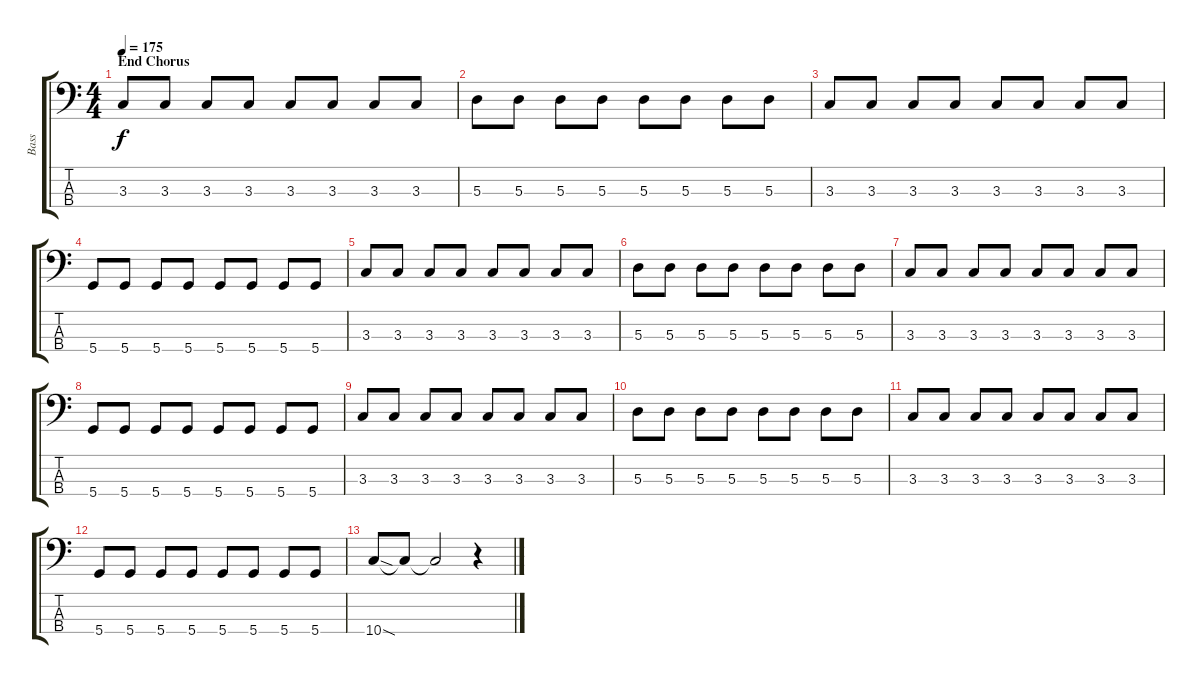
\track ("Bass" "Bass") {instrument electricbasspick}
\staff {score tabs}
\tuning (G2 D2 A1 D1) {hide}
\ts (4 4)
\section ("" "End Chorus")
\tempo 175
\clef f4
\ks c
3.3.8{dy f} 3.3.8 3.3.8 3.3.8 3.3.8 3.3.8 3.3.8 3.3.8 |
5.3.8 5.3.8 5.3.8 5.3.8 5.3.8 5.3.8 5.3.8 5.3.8 |
3.3.8 3.3.8 3.3.8 3.3.8 3.3.8 3.3.8 3.3.8 3.3.8 |
5.4.8 5.4.8 5.4.8 5.4.8 5.4.8 5.4.8 5.4.8 5.4.8 |
3.3.8 3.3.8 3.3.8 3.3.8 3.3.8 3.3.8 3.3.8 3.3.8 |
5.3.8 5.3.8 5.3.8 5.3.8 5.3.8 5.3.8 5.3.8 5.3.8 |
3.3.8 3.3.8 3.3.8 3.3.8 3.3.8 3.3.8 3.3.8 3.3.8 |
5.4.8 5.4.8 5.4.8 5.4.8 5.4.8 5.4.8 5.4.8 5.4.8 |
3.3.8 3.3.8 3.3.8 3.3.8 3.3.8 3.3.8 3.3.8 3.3.8 |
5.3.8 5.3.8 5.3.8 5.3.8 5.3.8 5.3.8 5.3.8 5.3.8 |
3.3.8 3.3.8 3.3.8 3.3.8 3.3.8 3.3.8 3.3.8 3.3.8 |
5.4.8 5.4.8 5.4.8 5.4.8 5.4.8 5.4.8 5.4.8 5.4.8 |
10.4{sod}.8 10.4{t}.8 10.4{t}.2 r.4
